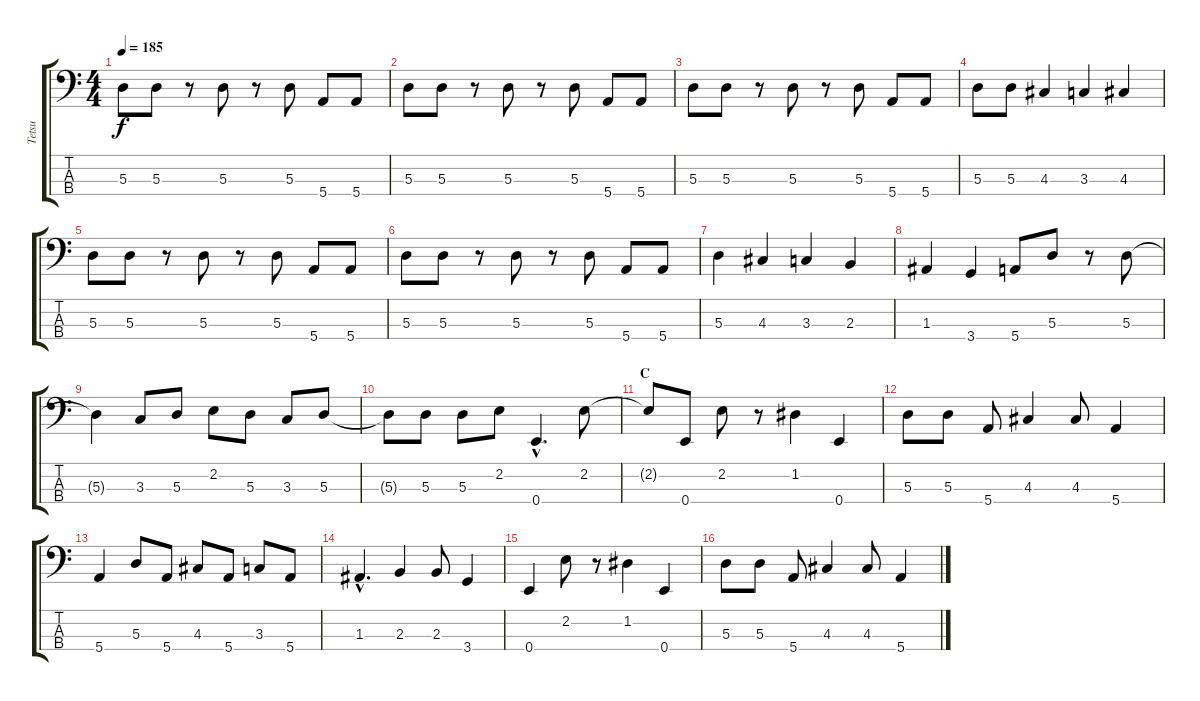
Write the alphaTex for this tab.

\track ("Tetsu" "Tetsu") {instrument electricbasspick}
\staff {score tabs}
\tuning (G2 D2 A1 E1) {hide}
\ts (4 4)
\tempo 185
\clef f4
\ks c
5.3.8{dy f} 5.3.8 r.8 5.3.8 r.8 5.3.8 5.4.8 5.4.8 |
5.3.8 5.3.8 r.8 5.3.8 r.8 5.3.8 5.4.8 5.4.8 |
5.3.8 5.3.8 r.8 5.3.8 r.8 5.3.8 5.4.8 5.4.8 |
5.3.8 5.3.8 4.3.4 3.3.4 4.3.4 |
5.3.8 5.3.8 r.8 5.3.8 r.8 5.3.8 5.4.8 5.4.8 |
5.3.8 5.3.8 r.8 5.3.8 r.8 5.3.8 5.4.8 5.4.8 |
5.3.4 4.3.4 3.3.4 2.3.4 |
1.3.4 3.4.4 5.4.8 5.3.8 r.8 5.3.8 |
5.3{t}.4 3.3.8 5.3.8 2.2.8 5.3.8 3.3.8 5.3.8 |
5.3{t}.8 5.3.8 5.3.8 2.2.8 0.4{hac}.4{d} 2.2.8 |
\section ("" "C")
2.2{t}.8 0.4.8 2.2.8 r.8 1.2.4 0.4.4 |
5.3.8 5.3.8 5.4.8 4.3.4 4.3.8 5.4.4 |
5.4.4 5.3.8 5.4.8 4.3.8 5.4.8 3.3.8 5.4.8 |
1.3{hac}.4{d} 2.3.4 2.3.8 3.4.4 |
0.4.4 2.2.8 r.8 1.2.4 0.4.4 |
5.3.8 5.3.8 5.4.8 4.3.4 4.3.8 5.4.4
